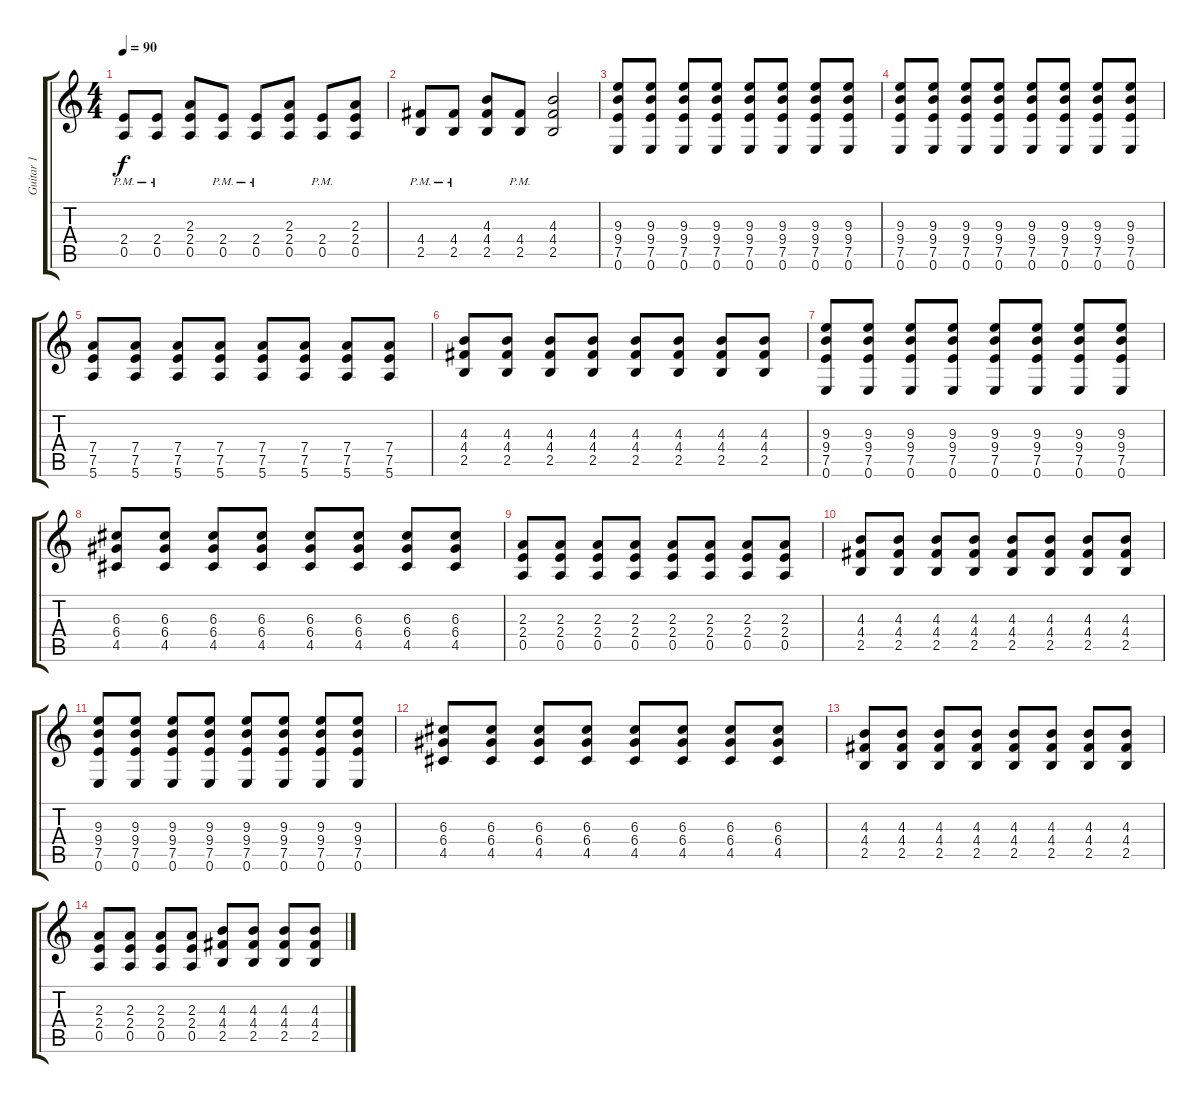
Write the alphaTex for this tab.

\track ("Guitar 1" "Guitar 1") {instrument distortionguitar}
\staff {score tabs}
\tuning (E4 B3 G3 D3 A2 E2) {hide}
\ts (4 4)
\tempo 90
\clef g2
\ks c
(2.4 0.5{pm}).8{dy f} (2.4 0.5{pm}).8 (2.3 2.4 0.5).8 (2.4 0.5{pm}).8 (2.4 0.5{pm}).8 (2.3 2.4 0.5).8 (2.4 0.5{pm}).8 (2.3 2.4 0.5).8 |
(4.4{pm} 2.5{pm}).8 (4.4{pm} 2.5{pm}).8 (4.3 4.4 2.5).8 (4.4{pm} 2.5{pm}).8 (4.3 4.4 2.5).2 |
(9.3 9.4 7.5 0.6).8 (9.3 9.4 7.5 0.6).8 (9.3 9.4 7.5 0.6).8 (9.3 9.4 7.5 0.6).8 (9.3 9.4 7.5 0.6).8 (9.3 9.4 7.5 0.6).8 (9.3 9.4 7.5 0.6).8 (9.3 9.4 7.5 0.6).8 |
(9.3 9.4 7.5 0.6).8 (9.3 9.4 7.5 0.6).8 (9.3 9.4 7.5 0.6).8 (9.3 9.4 7.5 0.6).8 (9.3 9.4 7.5 0.6).8 (9.3 9.4 7.5 0.6).8 (9.3 9.4 7.5 0.6).8 (9.3 9.4 7.5 0.6).8 |
(7.4 7.5 5.6).8 (7.4 7.5 5.6).8 (7.4 7.5 5.6).8 (7.4 7.5 5.6).8 (7.4 7.5 5.6).8 (7.4 7.5 5.6).8 (7.4 7.5 5.6).8 (7.4 7.5 5.6).8 |
(4.3 4.4 2.5).8 (4.3 4.4 2.5).8 (4.3 4.4 2.5).8 (4.3 4.4 2.5).8 (4.3 4.4 2.5).8 (4.3 4.4 2.5).8 (4.3 4.4 2.5).8 (4.3 4.4 2.5).8 |
(9.3 9.4 7.5 0.6).8 (9.3 9.4 7.5 0.6).8 (9.3 9.4 7.5 0.6).8 (9.3 9.4 7.5 0.6).8 (9.3 9.4 7.5 0.6).8 (9.3 9.4 7.5 0.6).8 (9.3 9.4 7.5 0.6).8 (9.3 9.4 7.5 0.6).8 |
(6.3 6.4 4.5).8 (6.3 6.4 4.5).8 (6.3 6.4 4.5).8 (6.3 6.4 4.5).8 (6.3 6.4 4.5).8 (6.3 6.4 4.5).8 (6.3 6.4 4.5).8 (6.3 6.4 4.5).8 |
(2.3 2.4 0.5).8 (2.3 2.4 0.5).8 (2.3 2.4 0.5).8 (2.3 2.4 0.5).8 (2.3 2.4 0.5).8 (2.3 2.4 0.5).8 (2.3 2.4 0.5).8 (2.3 2.4 0.5).8 |
(4.3 4.4 2.5).8 (4.3 4.4 2.5).8 (4.3 4.4 2.5).8 (4.3 4.4 2.5).8 (4.3 4.4 2.5).8 (4.3 4.4 2.5).8 (4.3 4.4 2.5).8 (4.3 4.4 2.5).8 |
(9.3 9.4 7.5 0.6).8 (9.3 9.4 7.5 0.6).8 (9.3 9.4 7.5 0.6).8 (9.3 9.4 7.5 0.6).8 (9.3 9.4 7.5 0.6).8 (9.3 9.4 7.5 0.6).8 (9.3 9.4 7.5 0.6).8 (9.3 9.4 7.5 0.6).8 |
(6.3 6.4 4.5).8 (6.3 6.4 4.5).8 (6.3 6.4 4.5).8 (6.3 6.4 4.5).8 (6.3 6.4 4.5).8 (6.3 6.4 4.5).8 (6.3 6.4 4.5).8 (6.3 6.4 4.5).8 |
(4.3 4.4 2.5).8 (4.3 4.4 2.5).8 (4.3 4.4 2.5).8 (4.3 4.4 2.5).8 (4.3 4.4 2.5).8 (4.3 4.4 2.5).8 (4.3 4.4 2.5).8 (4.3 4.4 2.5).8 |
(2.3 2.4 0.5).8 (2.3 2.4 0.5).8 (2.3 2.4 0.5).8 (2.3 2.4 0.5).8 (4.3 4.4 2.5).8 (4.3 4.4 2.5).8 (4.3 4.4 2.5).8 (4.3 4.4 2.5).8
